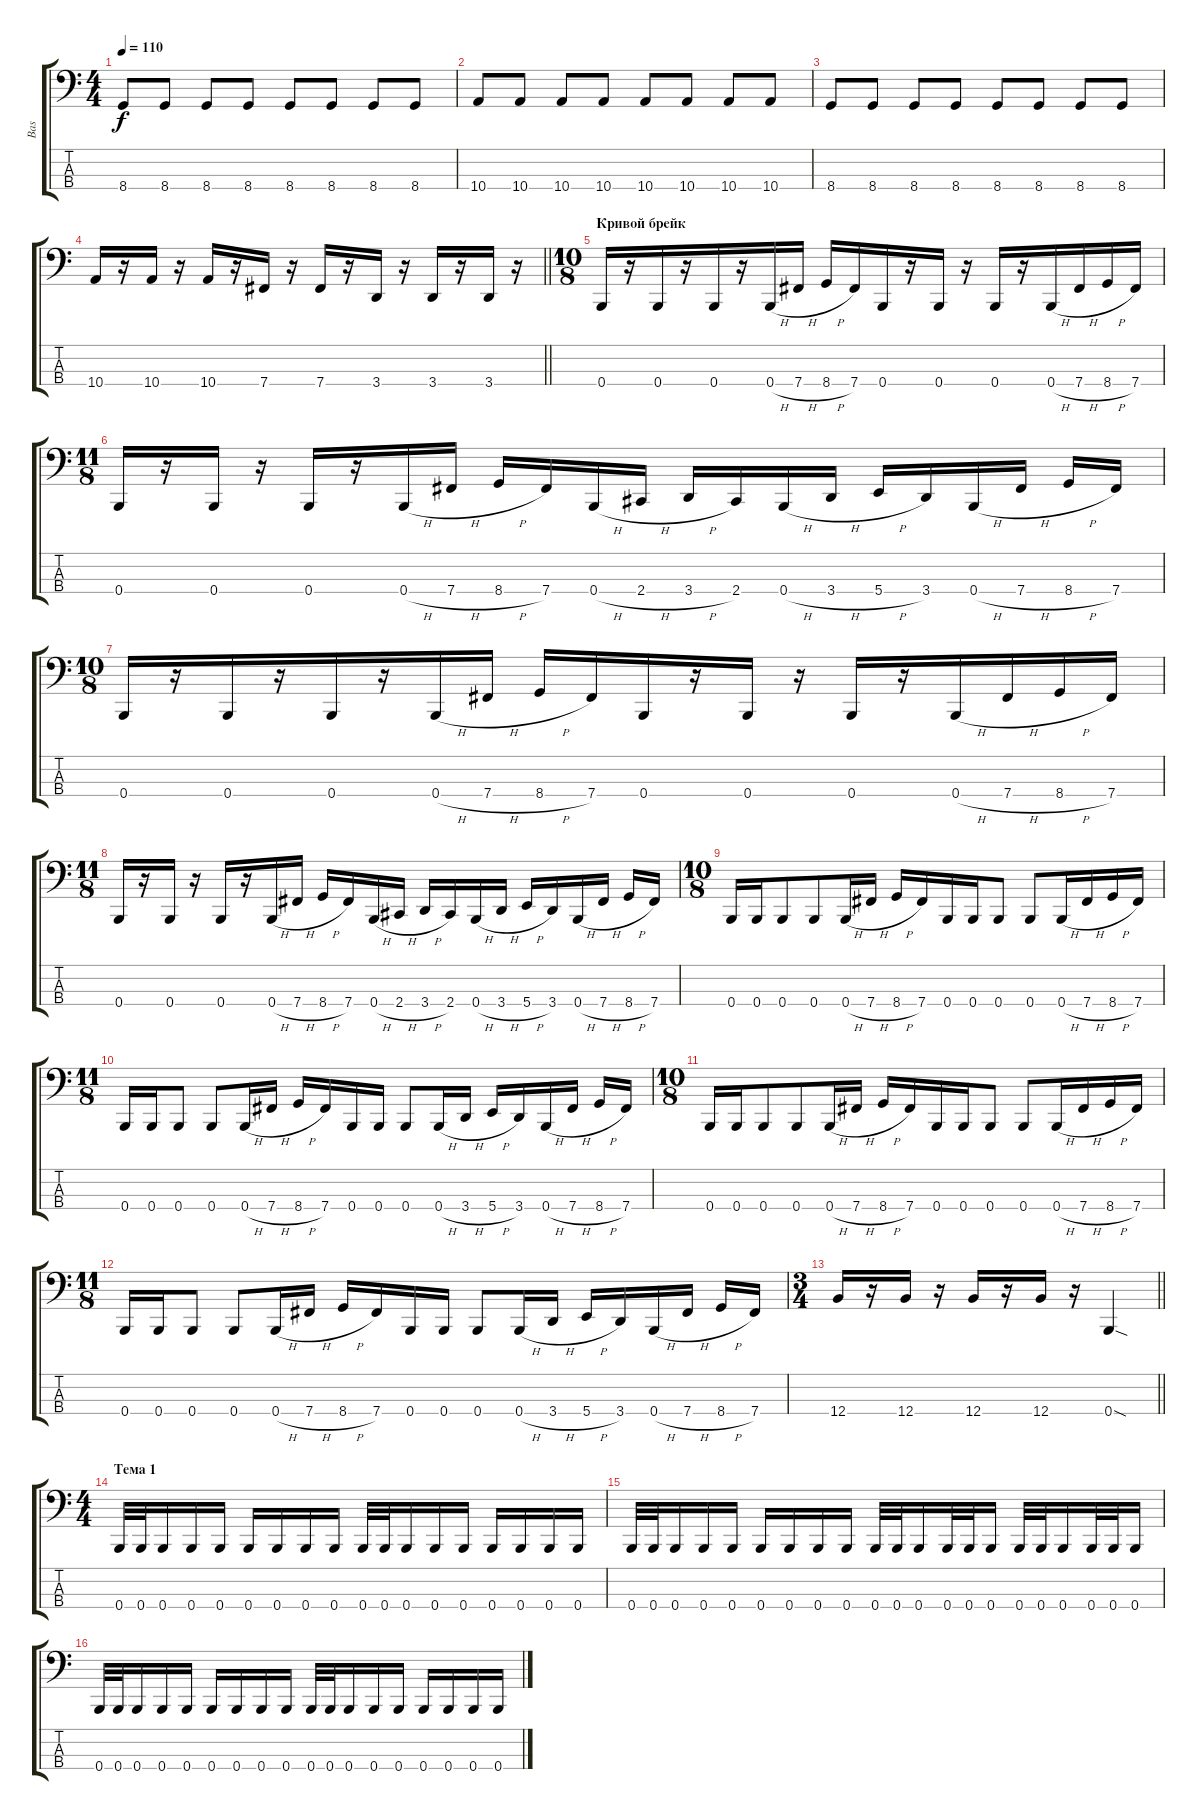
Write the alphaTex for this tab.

\track ("Bas" "Bas") {instrument electricbasspick}
\staff {score tabs}
\tuning (E2 B1 Gb1 B0) {hide}
\ts (4 4)
\tempo 110
\clef f4
\ks c
8.4.8{dy f} 8.4.8 8.4.8 8.4.8 8.4.8 8.4.8 8.4.8 8.4.8 |
10.4.8 10.4.8 10.4.8 10.4.8 10.4.8 10.4.8 10.4.8 10.4.8 |
8.4.8 8.4.8 8.4.8 8.4.8 8.4.8 8.4.8 8.4.8 8.4.8 |
\barLineRight lightlight
10.4.16 r.16 10.4.16 r.16 10.4.16 r.16 7.4.16 r.16 7.4.16 r.16 3.4.16 r.16 3.4.16 r.16 3.4.16 r.16 |
\ts (10 8)
\section ("" "Кривой брейк")
0.4.16 r.16 0.4.16 r.16 0.4.16 r.16 0.4{h}.16 7.4{h}.16 8.4{h}.16 7.4.16 0.4.16 r.16 0.4.16 r.16 0.4.16 r.16 0.4{h}.16 7.4{h}.16 8.4{h}.16 7.4.16 |
\ts (11 8)
0.4.16 r.16 0.4.16 r.16 0.4.16 r.16 0.4{h}.16 7.4{h}.16 8.4{h}.16 7.4.16 0.4{h}.16 2.4{h}.16 3.4{h}.16 2.4.16 0.4{h}.16 3.4{h}.16 5.4{h}.16 3.4.16 0.4{h}.16 7.4{h}.16 8.4{h}.16 7.4.16 |
\ts (10 8)
0.4.16 r.16 0.4.16 r.16 0.4.16 r.16 0.4{h}.16 7.4{h}.16 8.4{h}.16 7.4.16 0.4.16 r.16 0.4.16 r.16 0.4.16 r.16 0.4{h}.16 7.4{h}.16 8.4{h}.16 7.4.16 |
\ts (11 8)
0.4.16 r.16 0.4.16 r.16 0.4.16 r.16 0.4{h}.16 7.4{h}.16 8.4{h}.16 7.4.16 0.4{h}.16 2.4{h}.16 3.4{h}.16 2.4.16 0.4{h}.16 3.4{h}.16 5.4{h}.16 3.4.16 0.4{h}.16 7.4{h}.16 8.4{h}.16 7.4.16 |
\ts (10 8)
0.4.16 0.4.16 0.4.8 0.4.8 0.4{h}.16 7.4{h}.16 8.4{h}.16 7.4.16 0.4.16 0.4.16 0.4.8 0.4.8 0.4{h}.16 7.4{h}.16 8.4{h}.16 7.4.16 |
\ts (11 8)
0.4.16 0.4.16 0.4.8 0.4.8 0.4{h}.16 7.4{h}.16 8.4{h}.16 7.4.16 0.4.16 0.4.16 0.4.8 0.4{h}.16 3.4{h}.16 5.4{h}.16 3.4.16 0.4{h}.16 7.4{h}.16 8.4{h}.16 7.4.16 |
\ts (10 8)
0.4.16 0.4.16 0.4.8 0.4.8 0.4{h}.16 7.4{h}.16 8.4{h}.16 7.4.16 0.4.16 0.4.16 0.4.8 0.4.8 0.4{h}.16 7.4{h}.16 8.4{h}.16 7.4.16 |
\ts (11 8)
0.4.16 0.4.16 0.4.8 0.4.8 0.4{h}.16 7.4{h}.16 8.4{h}.16 7.4.16 0.4.16 0.4.16 0.4.8 0.4{h}.16 3.4{h}.16 5.4{h}.16 3.4.16 0.4{h}.16 7.4{h}.16 8.4{h}.16 7.4.16 |
\ts (3 4)
\barLineRight lightlight
12.4.16 r.16 12.4.16 r.16 12.4.16 r.16 12.4.16 r.16 0.4{sod}.4 |
\ts (4 4)
\section ("" "Тема 1")
0.4.32 0.4.32 0.4.16 0.4.16 0.4.16 0.4.16 0.4.16 0.4.16 0.4.16 0.4.32 0.4.32 0.4.16 0.4.16 0.4.16 0.4.16 0.4.16 0.4.16 0.4.16 |
0.4.32 0.4.32 0.4.16 0.4.16 0.4.16 0.4.16 0.4.16 0.4.16 0.4.16 0.4.32 0.4.32 0.4.16 0.4.32 0.4.32 0.4.16 0.4.32 0.4.32 0.4.16 0.4.32 0.4.32 0.4.16 |
0.4.32 0.4.32 0.4.16 0.4.16 0.4.16 0.4.16 0.4.16 0.4.16 0.4.16 0.4.32 0.4.32 0.4.16 0.4.16 0.4.16 0.4.16 0.4.16 0.4.16 0.4.16
